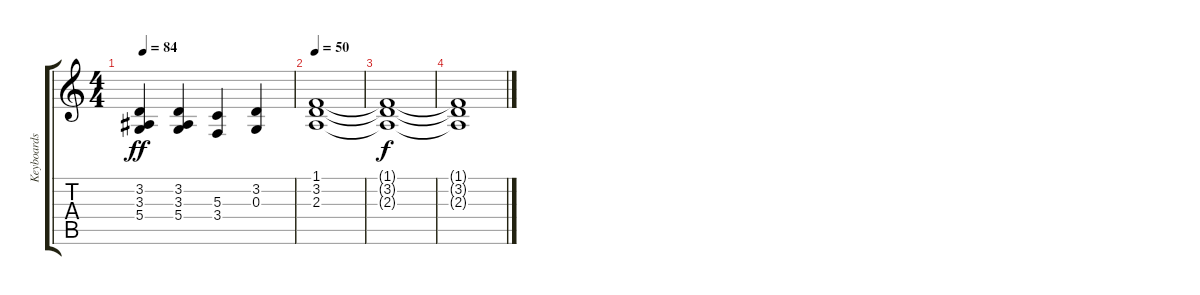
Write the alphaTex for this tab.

\track ("Keyboards R. (Ian Anderson)" "Keyboards ") {instrument pad7halo}
\staff {score tabs}
\tuning (E4 B3 G3 D3 A2 E2) {hide}
\ts (4 4)
\tempo 84
\clef g2
\ks c
(3.2 3.3 5.4).4{dy ff} (3.2 3.3 5.4).4 (5.3 3.4).4 (3.2 0.3).4 |
\tempo 50
(1.1 3.2 2.3).1 |
(1.1{t} 3.2{t} 2.3{t}).1{dy f} |
(1.1{t} 3.2{t} 2.3{t}).1
